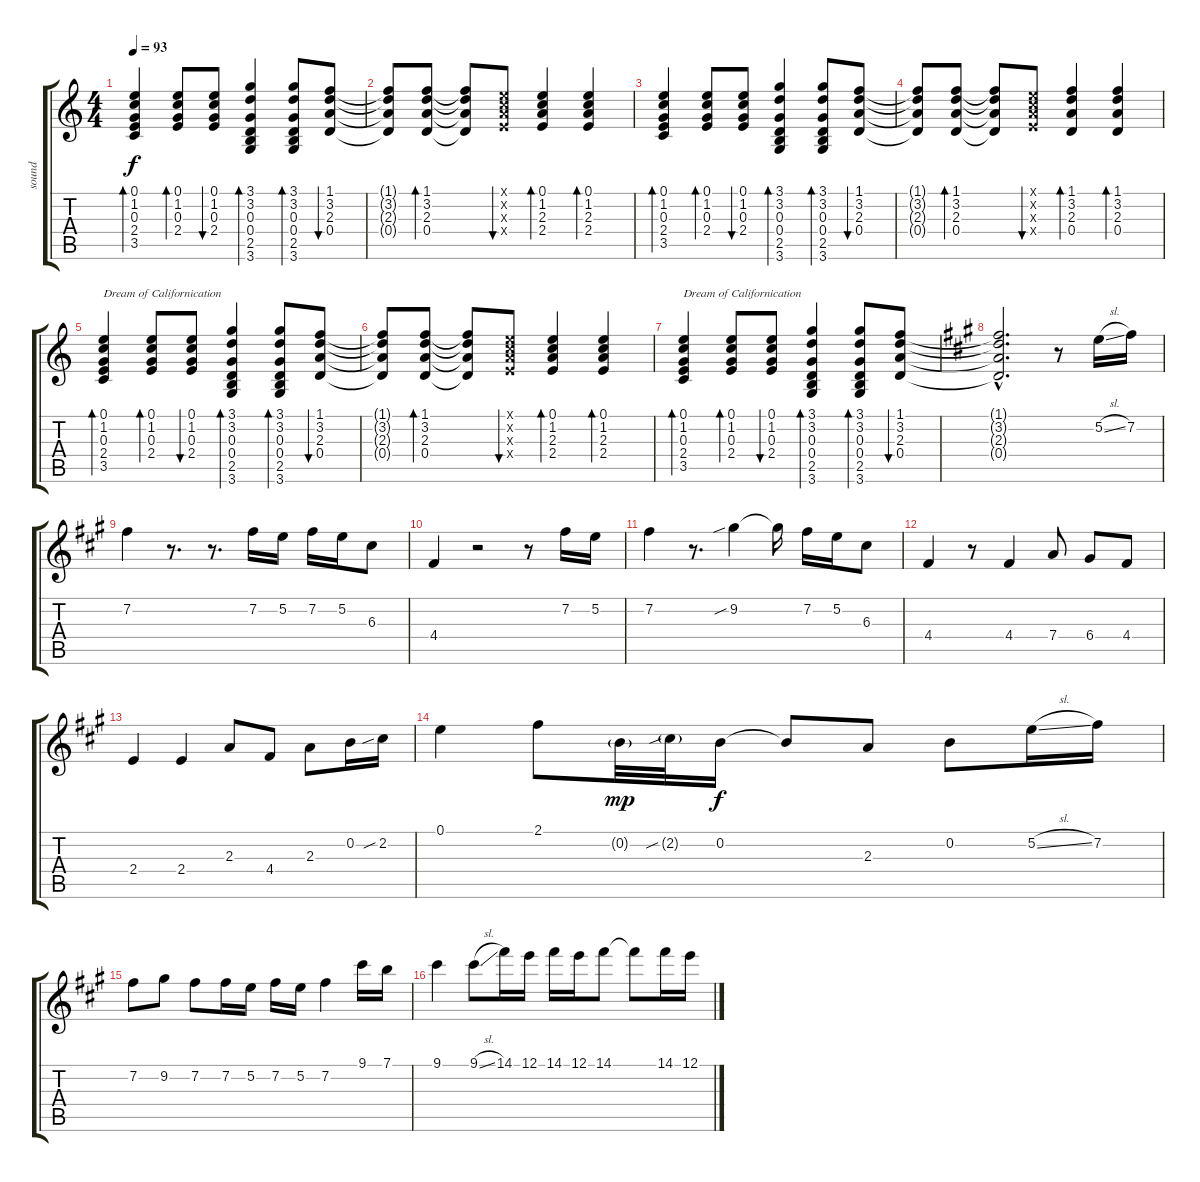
\track ("sound" "sound") {instrument acousticguitarsteel}
\staff {score tabs}
\tuning (E4 B3 G3 D3 A2 E2) {hide}
\ts (4 4)
\tempo 93
\clef g2
\ks c
(0.1 1.2 0.3 2.4 3.5).4{bd 60 dy f} (0.1 1.2 0.3 2.4).8{bd 60} (0.1 1.2 0.3 2.4).8{bu 60} (3.1 3.2 0.3 0.4 2.5 3.6).4{bd 60} (3.1 3.2 0.3 0.4 2.5 3.6).8{bd 60} (1.1 3.2 2.3 0.4).8{bu 60} |
(1.1{t} 3.2{t} 2.3{t} 0.4{t}).8 (1.1 3.2 2.3 0.4).8{bd 60} (1.1{t} 3.2{t} 2.3{t} 0.4{t}).8 (0.1{x} 1.2{x} 2.3{x} 2.4{x}).8{bu 60} (0.1 1.2 2.3 2.4).4{bd 60} (0.1 1.2 2.3 2.4).4{bd 60} |
(0.1 1.2 0.3 2.4 3.5).4{bd 60} (0.1 1.2 0.3 2.4).8{bd 60} (0.1 1.2 0.3 2.4).8{bu 60} (3.1 3.2 0.3 0.4 2.5 3.6).4{bd 60} (3.1 3.2 0.3 0.4 2.5 3.6).8{bd 60} (1.1 3.2 2.3 0.4).8{bu 60} |
(1.1{t} 3.2{t} 2.3{t} 0.4{t}).8 (1.1 3.2 2.3 0.4).8{bd 60} (1.1{t} 3.2{t} 2.3{t} 0.4{t}).8 (0.1{x} 1.2{x} 2.3{x} 2.4{x}).8{bu 60} (1.1 3.2 2.3 0.4).4{bd 60} (1.1 3.2 2.3 0.4).4{bd 60} |
(0.1 1.2 0.3 2.4 3.5).4{bd 60 txt "Dream of Californication"} (0.1 1.2 0.3 2.4).8{bd 60} (0.1 1.2 0.3 2.4).8{bu 60} (3.1 3.2 0.3 0.4 2.5 3.6).4{bd 60} (3.1 3.2 0.3 0.4 2.5 3.6).8{bd 60} (1.1 3.2 2.3 0.4).8{bu 60} |
(1.1{t} 3.2{t} 2.3{t} 0.4{t}).8 (1.1 3.2 2.3 0.4).8{bd 60} (1.1{t} 3.2{t} 2.3{t} 0.4{t}).8 (0.1{x} 1.2{x} 2.3{x} 2.4{x}).8{bu 60} (0.1 1.2 2.3 2.4).4{bd 60} (0.1 1.2 2.3 2.4).4{bd 60} |
(0.1 1.2 0.3 2.4 3.5).4{bd 60 txt "Dream of Californication"} (0.1 1.2 0.3 2.4).8{bd 60} (0.1 1.2 0.3 2.4).8{bu 60} (3.1 3.2 0.3 0.4 2.5 3.6).4{bd 60} (3.1 3.2 0.3 0.4 2.5 3.6).8{bd 60} (1.1 3.2 2.3 0.4).8{bu 60} |
\ks a
(1.1{hac t} 3.2{hac t} 2.3{hac t} 0.4{hac t}).2{d} r.8 5.2{sl}.16 7.2.16 |
7.2.4 r.8{d} r.8{d} 7.2.16 5.2.16 7.2.16 5.2.16 6.3.8 |
4.4.4 r.2 r.8 7.2.16 5.2.16 |
7.2.4 r.8{d} 9.2{sib}.4 9.2{t}.16 7.2.16 5.2.16 6.3.8 |
4.4.4 r.8 4.4.4 7.4.8 6.4.8 4.4.8 |
2.4.4 2.4.4 2.3.8 4.4.8 2.3.8 0.2.16 2.2{sib}.16 |
0.1.4 2.1.8 0.2{g}.32{dy mp} 2.2{sib g}.32 0.2.16{dy f} 0.2{t}.8 2.3.8 0.2.8 5.2{sl}.16 7.2.16 |
7.2.8 9.2.8 7.2.8 7.2.16 5.2.16 7.2.16 5.2.16 7.2.4 9.1.16 7.1.16 |
9.1.4 9.1{sl}.8 14.1.16 12.1.16 14.1.16 12.1.16 14.1.8 14.1{t}.8 14.1.16 12.1.16
